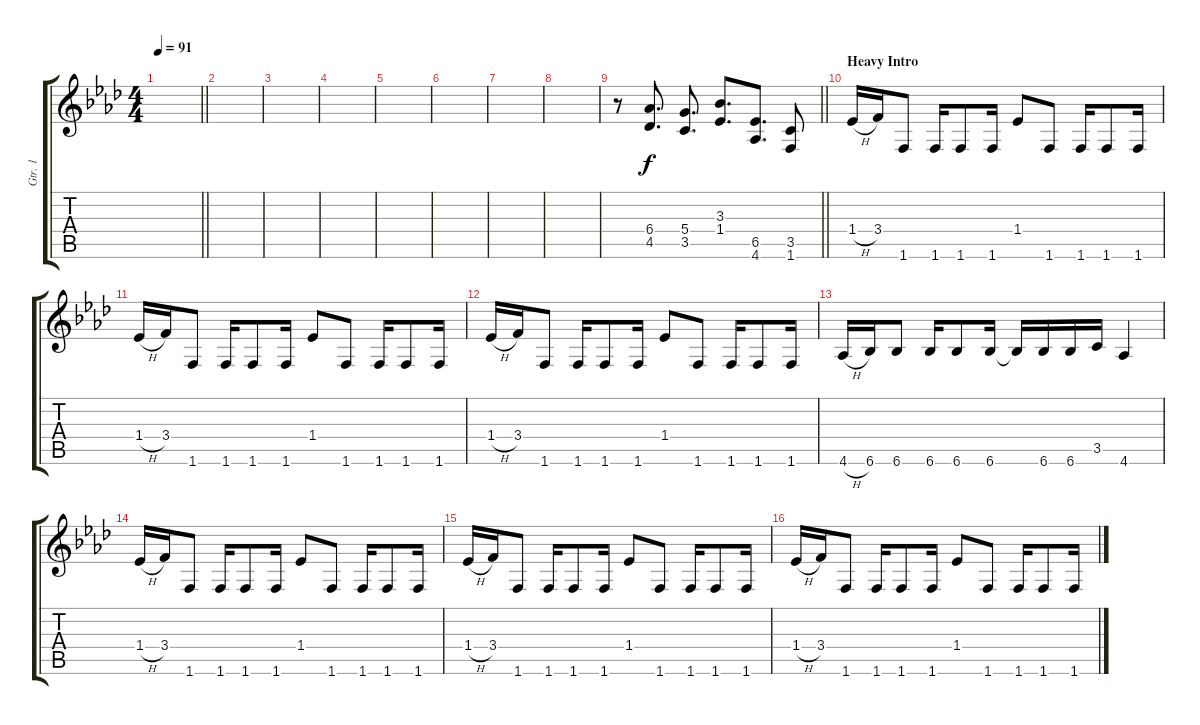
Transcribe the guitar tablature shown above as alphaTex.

\track ("Gtr. 1" "Gtr. 1") {instrument electricguitarjazz}
\staff {score tabs}
\tuning (E4 B3 G3 D3 A2 E2) {hide}
\ts (4 4)
\tempo 91
\clef g2
\barLineRight lightlight
\ks fminor
|
\section ("" " ")
|
|
|
|
|
|
|
\barLineRight lightlight
r.8{instrument distortionguitar} (6.4 4.5).8{d} (5.4 3.5).8{d} (3.3 1.4).8{d} (6.5 4.6).8{d} (3.5 1.6).8 |
\section ("" "Heavy Intro")
1.4{h}.16 3.4.16 1.6.8 1.6.16 1.6.8 1.6.16 1.4.8 1.6.8 1.6.16 1.6.8 1.6.16 |
1.4{h}.16 3.4.16 1.6.8 1.6.16 1.6.8 1.6.16 1.4.8 1.6.8 1.6.16 1.6.8 1.6.16 |
1.4{h}.16 3.4.16 1.6.8 1.6.16 1.6.8 1.6.16 1.4.8 1.6.8 1.6.16 1.6.8 1.6.16 |
4.6{h}.16 6.6.16 6.6.8 6.6.16 6.6.8 6.6.16 6.6{t}.16 6.6.16 6.6.16 3.5.16 4.6.4 |
1.4{h}.16 3.4.16 1.6.8 1.6.16 1.6.8 1.6.16 1.4.8 1.6.8 1.6.16 1.6.8 1.6.16 |
1.4{h}.16 3.4.16 1.6.8 1.6.16 1.6.8 1.6.16 1.4.8 1.6.8 1.6.16 1.6.8 1.6.16 |
1.4{h}.16 3.4.16 1.6.8 1.6.16 1.6.8 1.6.16 1.4.8 1.6.8 1.6.16 1.6.8 1.6.16
